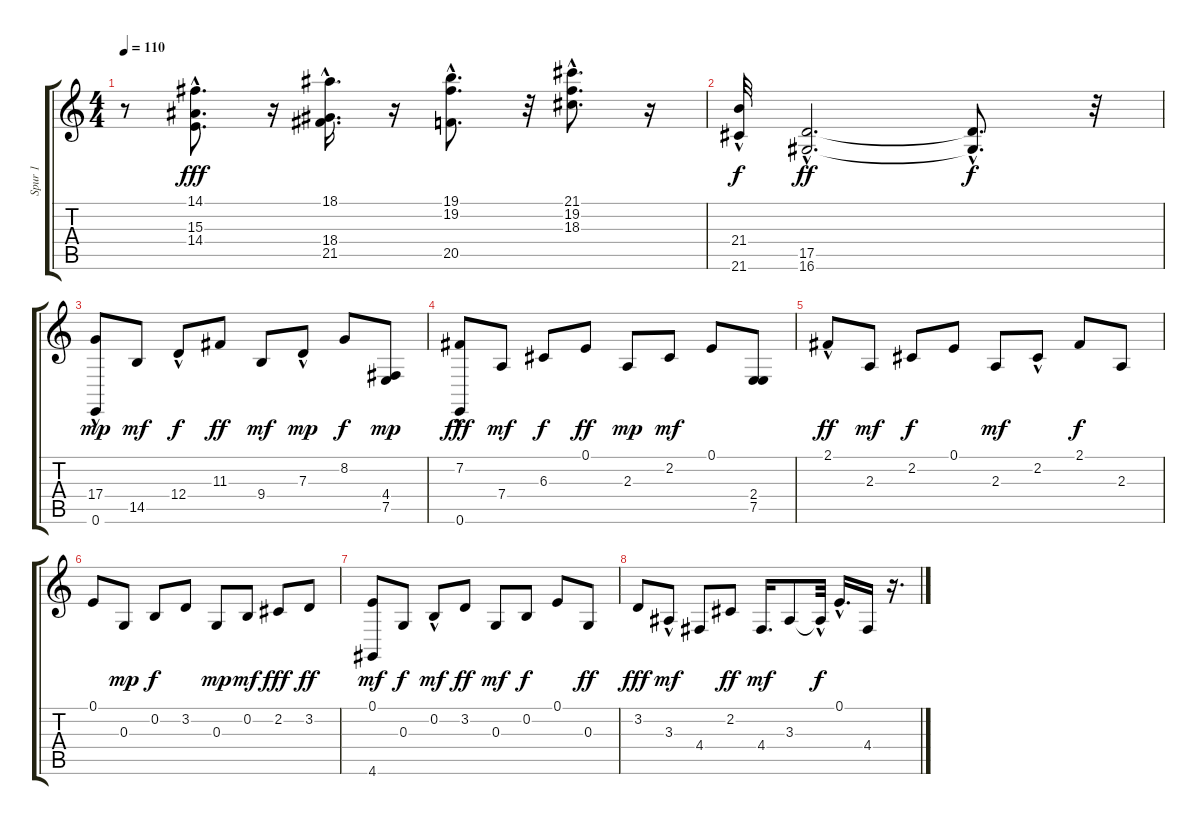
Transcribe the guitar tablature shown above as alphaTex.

\track ("Spur 1" "Spur 1") {instrument brightacousticpiano}
\staff {score tabs}
\tuning (E4 B3 G3 D3 A2 E2) {hide}
\ts (4 4)
\tempo 110
\clef g2
\ks c
r.8{dy fff} (14.1 15.3{hac} 14.4).8{d} r.16 (18.1{hac} 18.4 21.5).16{d} r.16 (19.1 19.2{hac} 20.5).8{d} r.32 (21.1{hac} 19.2{hac} 18.3{hac}).8{d} r.16 |
(21.4{hac} 21.6{hac}).32{dy f} (17.5{hac} 16.6{hac}).2{d dy ff} (17.5{hac t} 16.6{hac t}).8{d dy f} r.32 |
(17.4 0.6{hac}).8{dy mp} 14.5.8{dy mf} 12.4{hac}.8{dy f} 11.3.8{dy ff} 9.4.8{dy mf} 7.3{hac}.8{dy mp} 8.2.8{dy f} (4.4 7.5).8{dy mp} |
(7.2 0.6{hac}).8{dy fff} 7.4.8{dy mf} 6.3.8{dy f} 0.1.8{dy ff} 2.3.8{dy mp} 2.2.8{dy mf} 0.1.8 (2.4 7.5).8 |
2.1{hac}.8{dy ff} 2.3.8{dy mf} 2.2.8{dy f} 0.1.8 2.3.8{dy mf} 2.2{hac}.8 2.1.8{dy f} 2.3.8 |
0.1.8 0.3.8{dy mp} 0.2.8{dy f} 3.2.8 0.3.8{dy mp} 0.2.8{dy mf} 2.2.8{dy fff} 3.2.8{dy ff} |
(0.1 4.6).8{dy mf} 0.3.8{dy f} 0.2{hac}.8{dy mf} 3.2.8{dy ff} 0.3.8{dy mf} 0.2.8{dy f} 0.1.8 0.3.8{dy ff} |
3.2.8{dy fff} 3.3{hac}.8{dy mf} 4.4.8 2.2.8{dy ff} 4.4.16{d dy mf} 3.3.8 3.3{hac t}.32{dy f} 0.1{hac}.16{d} 4.4.16 r.16{d}
